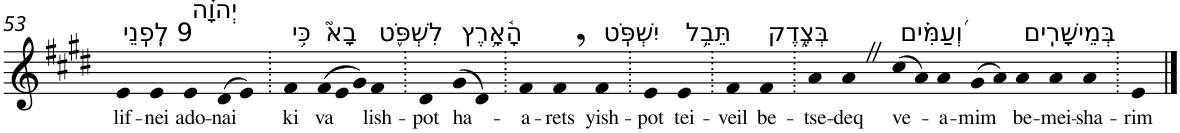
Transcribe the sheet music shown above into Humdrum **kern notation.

**kern	**text
*part1	*part1
*staff1	*staff1
*I"Piano	*
*I'Pno	*
!!LO:PB:g=z
*clefG2	*
*k[f#c#g#d#]	*
*E:	*
=53	=53
!LO:TX:a:t=9 לִֽפְֽנֵי	!
!	!LO:LY:b
4e	lif-
!	!LO:LY:b
4e	-nei
!LO:TX:a:t=יְהוָ֗ה	!
!	!LO:LY:b
4e	ado-
!	!LO:LY:b
(>8d#	-nai
8e)	.
=54.	=54.
!LO:TX:a:t=כִּ֥י	!
!	!LO:LY:b
4f#	ki
*Xtuplet	*
!LO:TX:a:t=בָא֮	!
!	!LO:LY:b
(>12f#	va
12e	.
12g#)	.
!LO:TX:a:t=לִשְׁפֹּ֪ט	!
!	!LO:LY:b
4f#	lish-
=55.	=55.
!	!LO:LY:b
4d#	-pot
!LO:TX:a:t=הָ֫אָ֥רֶץ	!
!	!LO:LY:b
(>8g#	ha-
8d#)	.
=56.	=56.
!	!LO:LY:b
4f#	-a-
!	!LO:LY:b
4f#,	-rets
!LO:TX:a:t=יִשְׁפֹּֽט	!
!	!LO:LY:b
4f#	yish-
=57.	=57.
!	!LO:LY:b
4e	-pot
!LO:TX:a:t=תֵּבֵ֥ל	!
!	!LO:LY:b
4e	tei-
=58.	=58.
!	!LO:LY:b
4f#	-veil
!LO:TX:a:t=בְּצֶ֑דֶק	!
!	!LO:LY:b
4f#	be-
=59.	=59.
!	!LO:LY:b
4a	-tse-
!	!LO:LY:b
4aZ	-deq
!LO:TX:a:t=וְ֝עַמִּ֗ים	!
!	!LO:LY:b
(>8cc#	ve-
8a)	.
!	!LO:LY:b
4a	-a-
!	!LO:LY:b
(>8g#	-mim
8a)	.
!LO:TX:a:t=בְּמֵישָׁרִֽים	!
!	!LO:LY:b
4a	be-
!	!LO:LY:b
4a	-mei-
!	!LO:LY:b
4a	-sha-
=60.	=60.
!	!LO:LY:b
4e	-rim
==	==
*-	*-
